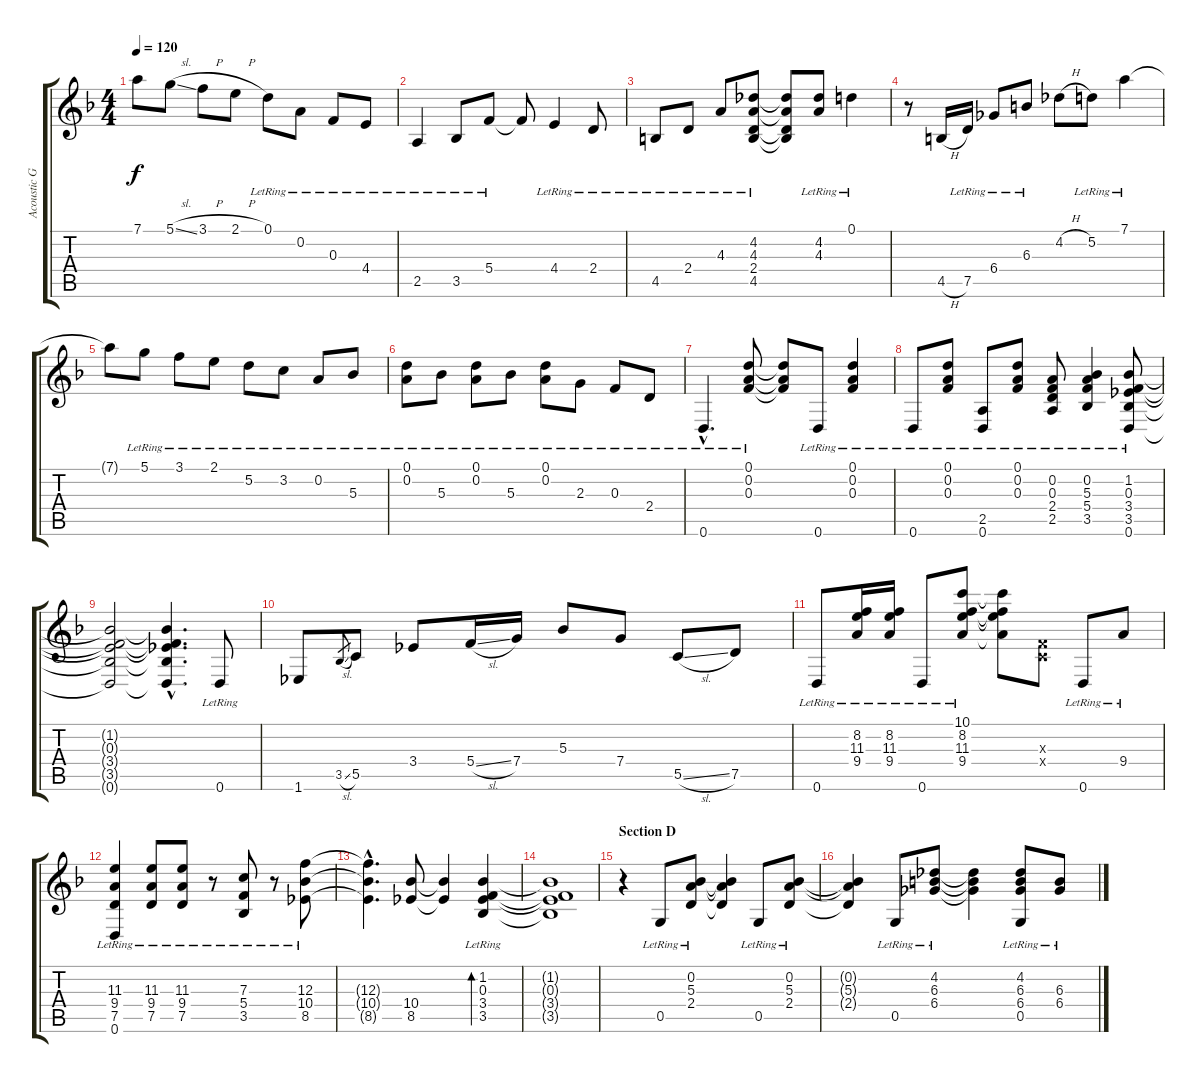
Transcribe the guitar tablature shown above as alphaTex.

\track ("Acoustic Guitar 1 (Full Step Down)" "Acoustic G") {instrument acousticguitarnylon}
\staff {score tabs}
\tuning (D4 A3 F3 C3 G2 D2) {hide}
\ts (4 4)
\tempo 120
\clef g2
\ks f
7.1{t}.8{dy f} 5.1{sl}.8 3.1{h}.8 2.1{h}.8 0.1{lr}.8 0.2{lr}.8 0.3{lr}.8 4.4{lr}.8 |
2.5{lr}.4 3.5{lr}.8 5.4{lr}.8 5.4{t}.8 4.4{lr}.4 2.4{lr}.8 |
4.5{lr}.8 2.4{lr}.8 4.3{lr}.8 (4.2{lr} 4.3{lr} 2.4{lr} 4.5{lr}).8 (4.2{t} 4.3{t} 2.4{t} 4.5{t}).8 (4.2{lr} 4.3{lr}).8 0.1{lr}.4 |
r.8 4.5{h}.16 7.5{lr}.16 6.4{lr}.8 6.3{lr}.8 4.2{h}.8 5.2{lr}.8 7.1{lr}.4 |
7.1{t}.8 5.1{lr}.8 3.1{lr}.8 2.1{lr}.8 5.2{lr}.8 3.2{lr}.8 0.2{lr}.8 5.3{lr}.8 |
(0.1{lr} 0.2{lr}).8 5.3{lr}.8 (0.1{lr} 0.2{lr}).8 5.3{lr}.8 (0.1{lr} 0.2{lr}).8 2.3{lr}.8 0.3{lr}.8 2.4{lr}.8 |
0.6{hac lr}.4{d} (0.1{lr} 0.2{lr} 0.3{lr}).8 (0.1{t} 0.2{t} 0.3{t}).8 0.6{lr}.8 (0.1{lr} 0.2{lr} 0.3{lr}).4 |
0.6{lr}.8 (0.1{lr} 0.2{lr} 0.3{lr}).8 (2.5{lr} 0.6{lr}).8 (0.1{lr} 0.2{lr} 0.3{lr}).8 (0.2{lr} 0.3{lr} 2.4{lr} 2.5{lr}).8 (0.2{lr} 5.3{lr} 5.4{lr} 3.5{lr}).4 (1.2{lr} 0.3{lr} 3.4{lr} 3.5{lr} 0.6{lr}).8 |
(1.2{t} 0.3{t} 3.4{t} 3.5{t} 0.6{t}).2 (1.2{hac t} 0.3{hac t} 3.4{hac t} 3.5{hac t} 0.6{hac t}).4{d} 0.6{lr}.8 |
1.6.8 3.5{sl}.8{gr} 5.5.8 3.4.8 5.4{sl}.16 7.4.16 5.3.8 7.4.8 5.5{sl}.8 7.5.8 |
0.6{lr}.8 (8.2{lr} 11.3{lr} 9.4{lr}).16 (8.2{lr} 11.3{lr} 9.4{lr}).16 0.6{lr}.8 (10.1{lr} 8.2{lr} 11.3{lr} 9.4{lr}).8 (10.1{t} 8.2{t} 11.3{t} 9.4{t}).8 (0.3{x} 0.4{x}).8 0.6{lr}.8 9.4{lr}.8 |
(11.3{lr} 9.4{lr} 7.5{lr} 0.6{lr}).4 (11.3{lr} 9.4{lr} 7.5{lr}).8 (11.3{lr} 9.4{lr} 7.5{lr}).8 r.8 (7.3{lr} 5.4{lr} 3.5{lr}).8 r.8 (12.3{lr} 10.4{lr} 8.5{lr}).8 |
(12.3{hac t} 10.4{hac t} 8.5{hac t}).4{d} (10.4 8.5).8 (10.4{t} 8.5{t}).4 (1.2{lr} 0.3{lr} 3.4{lr} 3.5{lr}).4{bd 120} |
(1.2{t} 0.3{t} 3.4{t} 3.5{t}).1 |
\section ("" "Section D")
r.4 0.5{lr}.8 (0.2{lr} 5.3{lr} 2.4{lr}).8 (0.2{t} 5.3{t} 2.4{t}).4 0.5{lr}.8 (0.2{lr} 5.3{lr} 2.4{lr}).8 |
(0.2{t} 5.3{t} 2.4{t}).4 0.5{lr}.8 (4.2{lr} 6.3{lr} 6.4{lr}).8 (4.2{t} 6.3{t} 6.4{t}).4 (4.2{lr} 6.3{lr} 6.4{lr} 0.5{lr}).8 (6.3{lr} 6.4{lr}).8
